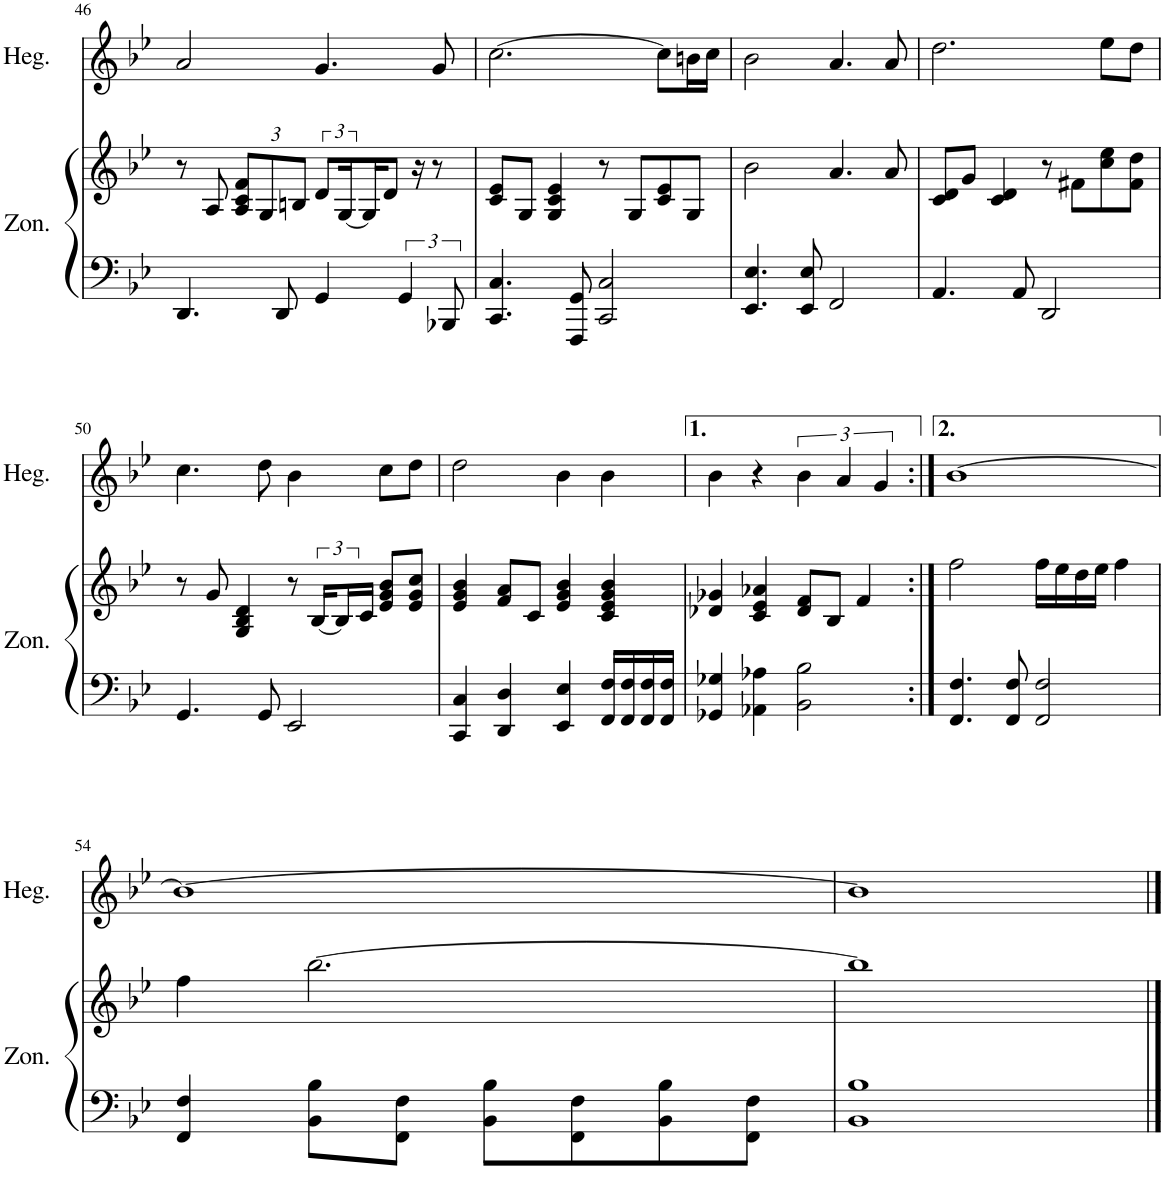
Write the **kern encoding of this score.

**kern	**kern	**kern
*part2	*part2	*part1
*staff3	*staff2	*staff1
*I"Zongora	*	*I"Hegedű
*I'Zon.	*	*I'Heg.
!!LO:PB:g=z
*clefF4	*clefG2	*clefG2
*k[b-e-]	*k[b-e-]	*k[b-e-]
*M4/4	*M4/4	*M4/4
*met(c)	*met(c)	*met(c)
=46	=46	=46
4.DD/	8r	2a/
.	8A/	.
*	*Xbrackettup	*
.	12A/ 12c/ 12f/L	.
.	12G/	.
8DD/	.	.
.	12Bn/J	.
*	*brackettup	*
4GG/	12d/L	4.g/
.	[24G/L	.
.	16G/J]	.
.	8d/J	.
6GG/	.	.
.	16r	.
.	8r	8g/
12BBB-X/	.	.
=47	=47	=47
4.CC/ 4.C/	8c/ 8e-/L	[2.cc\
.	8G/J	.
.	4G/ 4c/ 4e-/	.
8FFF/ 8GG/	.	.
2CC/ 2C/	8r	.
.	8G/L	.
.	8c/ 8e-/	8cc\L]
.	8G/J	16bn\L
.	.	16cc\JJ
=48	=48	=48
4.EE-/ 4.E-/	2b-\	2b-\
8EE-/ 8E-/	.	.
2FF/	4.a/	4.a/
.	8a/	8a/
=49	=49	=49
4.AA/	8c/ 8d/L	2.dd\
.	8g/J	.
.	4c/ 4d/	.
8AA/	.	.
2DD/	8r	.
.	8f#X\L	.
.	8cc\ 8ee-\	8ee-\L
.	8f#\ 8dd\J	8dd\J
!!LO:LB:g=z
=50	=50	=50
4.GG/	8r	4.cc\
.	8g/	.
.	4G/ 4B-/ 4d/	.
8GG/	.	8dd\
2EE-/	12r	4b-\
.	[24B-/LL	.
.	16B-/]	.
.	16c/JJ	.
.	8e-/ 8g/ 8b-/L	8cc\L
.	8e-/ 8g/ 8cc/J	8dd\J
=51	=51	=51
4CC/ 4C/	4e-/ 4g/ 4b-/	2dd\
4DD/ 4D/	8f/ 8a/L	.
.	8c/J	.
4EE-/ 4E-/	4e-/ 4g/ 4b-/	4b-\
16FF/ 16F/LL	4c/ 4e-/ 4g/ 4b-/	4b-\
16FF/ 16F/	.	.
16FF/ 16F/	.	.
16FF/ 16F/JJ	.	.
=52	=52	=52
4GG-X/ 4G-X/	4d-X/ 4g-X/	4b-\
4AA-X\ 4A-X\	4c/ 4e-/ 4a-X/	4r
2BB-\ 2B-\	8d-/ 8f/L	6b-\
.	8B-/J	.
.	.	6a/
.	4f/	.
.	.	6g/
=53:|!	=53:|!	=53:|!
4.FF/ 4.F/	2ff\	[1b-
8FF/ 8F/	.	.
2FF/ 2F/	16ff\LL	.
.	16ee-\	.
.	16dd\	.
.	16ee-\JJ	.
.	4ff\	.
!!LO:LB:g=z
=54	=54	=54
4FF/ 4F/	4ff\	1b-_
8BB-\ 8B-\L	[2.bb-\	.
8FF\ 8F\J	.	.
8BB-\ 8B-\L	.	.
8FF\ 8F\	.	.
8BB-\ 8B-\	.	.
8FF\ 8F\J	.	.
=55	=55	=55
1BB- 1B-	1bb-]	1b-]
==	==	==
*-	*-	*-
